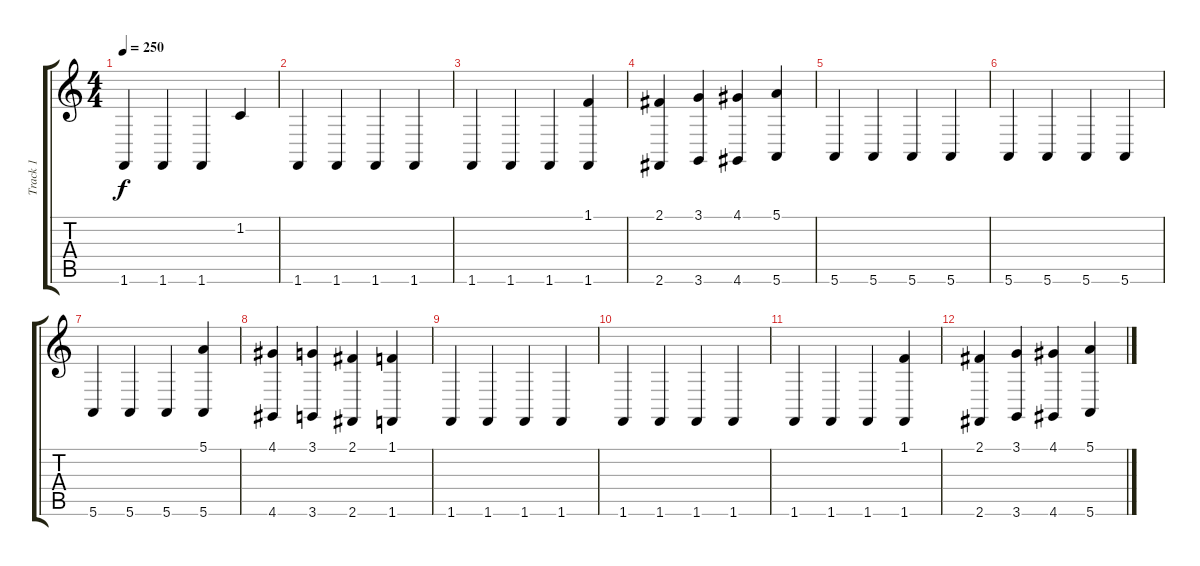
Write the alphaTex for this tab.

\track ("Track 1" "Track 1") {instrument churchorgan}
\staff {score tabs}
\tuning (E4 B3 G3 D3 A2 E2) {hide}
\ts (4 4)
\tempo 250
\clef g2
\ks c
1.6.4{dy f} 1.6.4 1.6.4 1.2.4 |
1.6.4 1.6.4 1.6.4 1.6.4 |
1.6.4 1.6.4 1.6.4 (1.1 1.6).4 |
(2.1 2.6).4 (3.1 3.6).4 (4.1 4.6).4 (5.1 5.6).4 |
5.6.4 5.6.4 5.6.4 5.6.4 |
5.6.4 5.6.4 5.6.4 5.6.4 |
5.6.4 5.6.4 5.6.4 (5.1 5.6).4 |
(4.1 4.6).4 (3.1 3.6).4 (2.1 2.6).4 (1.1 1.6).4 |
1.6.4 1.6.4 1.6.4 1.6.4 |
1.6.4 1.6.4 1.6.4 1.6.4 |
1.6.4 1.6.4 1.6.4 (1.1 1.6).4 |
(2.1 2.6).4 (3.1 3.6).4 (4.1 4.6).4 (5.1 5.6).4
